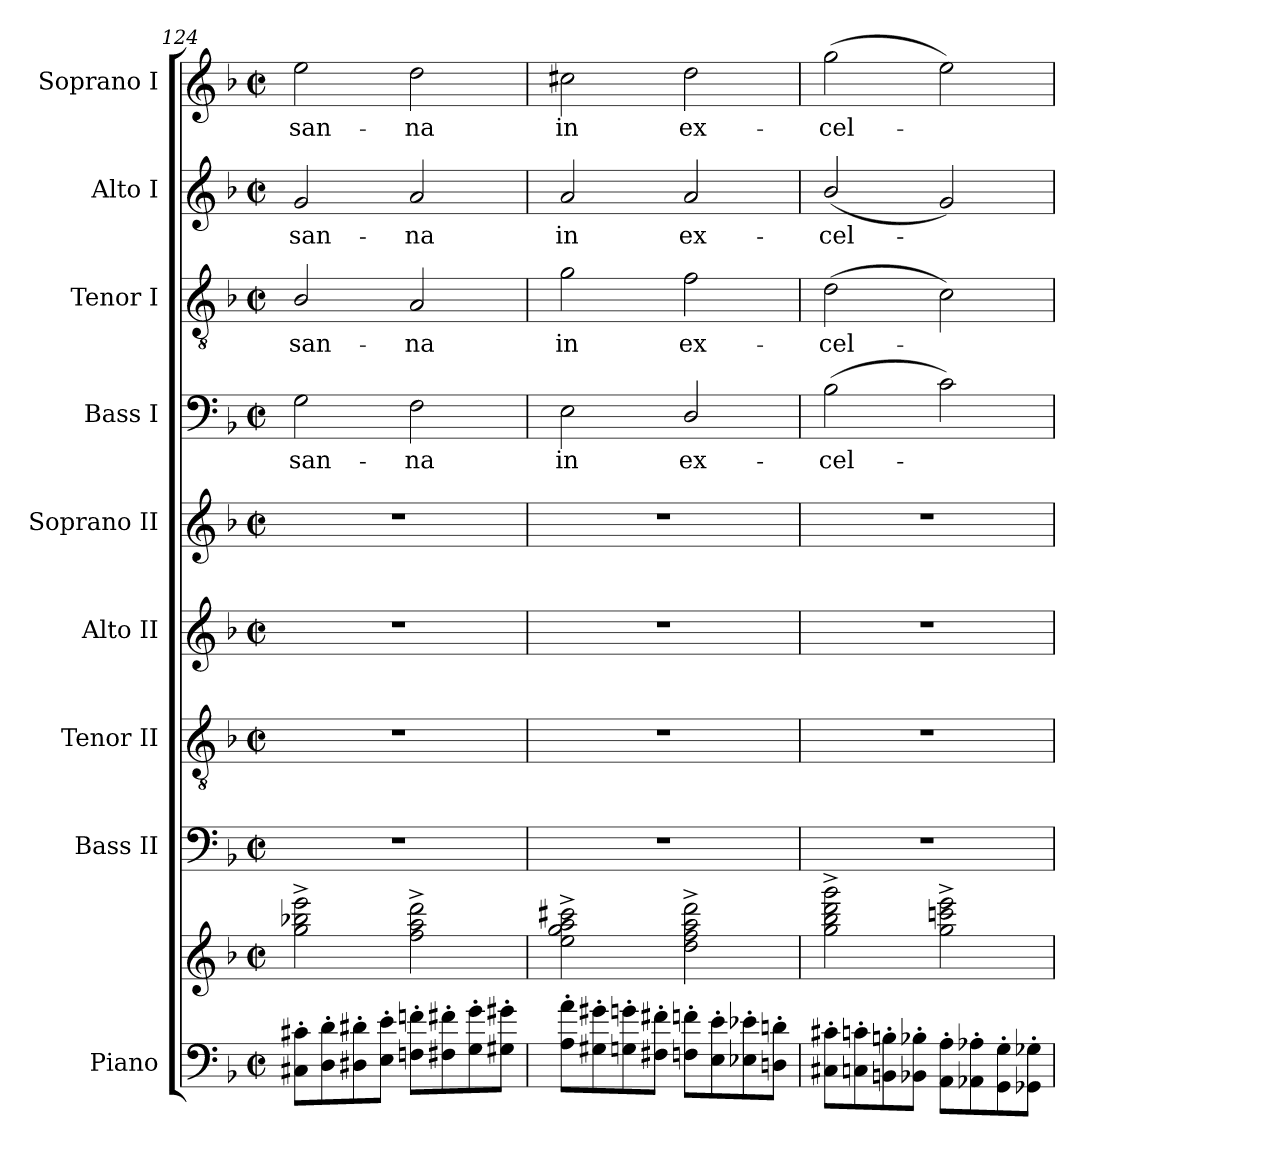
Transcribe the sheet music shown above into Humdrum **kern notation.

**kern	**kern	**kern	**kern	**kern	**kern	**kern	**text	**kern	**text	**kern	**text	**kern	**text
*part9	*part9	*part8	*part7	*part6	*part5	*part4	*part4	*part3	*part3	*part2	*part2	*part1	*part1
*staff10	*staff9	*staff8	*staff7	*staff6	*staff5	*staff4	*staff4	*staff3	*staff3	*staff2	*staff2	*staff1	*staff1
*I"Piano	*	*I"Bass II	*I"Tenor II	*I"Alto II	*I"Soprano II	*I"Bass I	*	*I"Tenor I	*	*I"Alto I	*	*I"Soprano I	*
*I'Pno.	*	*I'B.	*I'T.	*I'A.	*I'S.	*I'B.	*	*I'T.	*	*I'A.	*	*I'S.	*
!!LO:PB:g=z
*clefF4	*clefG2	*clefF4	*clefGv2	*clefG2	*clefG2	*clefF4	*	*clefGv2	*	*clefG2	*	*clefG2	*
*	*	*	*ITrd7c12	*	*	*	*	*ITrd7c12	*	*	*	*	*
*k[b-]	*k[b-]	*k[b-]	*k[b-]	*k[b-]	*k[b-]	*k[b-]	*	*k[b-]	*	*k[b-]	*	*k[b-]	*
*F:	*F:	*F:	*F:	*F:	*F:	*F:	*	*F:	*	*F:	*	*F:	*
*M2/2	*M2/2	*M2/2	*M2/2	*M2/2	*M2/2	*M2/2	*	*M2/2	*	*M2/2	*	*M2/2	*
*met(c|)	*met(c|)	*met(c|)	*met(c|)	*met(c|)	*met(c|)	*met(c|)	*	*met(c|)	*	*met(c|)	*	*met(c|)	*
=124	=124	=124	=124	=124	=124	=124	=124	=124	=124	=124	=124	=124	=124
!	!	!	!	!	!	!	!LO:LY:b:color=#000000	!	!	!	!	!	!
!	!	!	!	!	!	!	!	!	!LO:LY:b:color=#000000	!	!	!	!
!	!	!	!	!	!	!	!	!	!	!	!LO:LY:b:color=#000000	!	!
!	!	!	!	!	!	!	!	!	!	!	!	!	!LO:LY:b:color=#000000
8C#Xi\' 8c#Xi'L	2ggi\^ 2bb-Xi^ 2eeei^	1r	1r	1r	1r	2Gi\	-san-	2BB-i/	-san-	2gi/	-san-	2eei\	-san-
8Di\' 8di'	.	.	.	.	.	.	.	.	.	.	.	.	.
8D#Xi\' 8d#Xi'	.	.	.	.	.	.	.	.	.	.	.	.	.
8Ei\' 8ei'J	.	.	.	.	.	.	.	.	.	.	.	.	.
!	!	!	!	!	!	!	!LO:LY:b:color=#000000	!	!	!	!	!	!
!	!	!	!	!	!	!	!	!	!LO:LY:b:color=#000000	!	!	!	!
!	!	!	!	!	!	!	!	!	!	!	!LO:LY:b:color=#000000	!	!
!	!	!	!	!	!	!	!	!	!	!	!	!	!LO:LY:b:color=#000000
8Fni\' 8fni'L	2ffi\^ 2aai^ 2dddi^	.	.	.	.	2Fi\	-na	2AAi/	-na	2ai/	-na	2ddi\	-na
8F#Xi\' 8f#Xi'	.	.	.	.	.	.	.	.	.	.	.	.	.
8Gi\' 8gi'	.	.	.	.	.	.	.	.	.	.	.	.	.
8G#Xi\' 8g#Xi'J	.	.	.	.	.	.	.	.	.	.	.	.	.
=125	=125	=125	=125	=125	=125	=125	=125	=125	=125	=125	=125	=125	=125
!	!	!	!	!	!	!	!LO:LY:b:color=#000000	!	!	!	!	!	!
!	!	!	!	!	!	!	!	!	!LO:LY:b:color=#000000	!	!	!	!
!	!	!	!	!	!	!	!	!	!	!	!LO:LY:b:color=#000000	!	!
!	!	!	!	!	!	!	!	!	!	!	!	!	!LO:LY:b:color=#000000
8Ai\' 8ai'L	2eei\^ 2ggi^ 2aai^ 2ccc#Xi^	1r	1r	1r	1r	2Ei\	in	2Gi\	in	2ai/	in	2cc#Xi\	in
8G#Xi\' 8g#Xi'	.	.	.	.	.	.	.	.	.	.	.	.	.
8Gni\' 8gni'	.	.	.	.	.	.	.	.	.	.	.	.	.
8F#Xi\' 8f#Xi'J	.	.	.	.	.	.	.	.	.	.	.	.	.
!	!	!	!	!	!	!	!LO:LY:b:color=#000000	!	!	!	!	!	!
!	!	!	!	!	!	!	!	!	!LO:LY:b:color=#000000	!	!	!	!
!	!	!	!	!	!	!	!	!	!	!	!LO:LY:b:color=#000000	!	!
!	!	!	!	!	!	!	!	!	!	!	!	!	!LO:LY:b:color=#000000
8Fni\' 8fni'L	2ddi\^ 2ffi^ 2aai^ 2dddi^	.	.	.	.	2Di/	ex-	2Fi\	ex-	2ai/	ex-	2ddi\	ex-
8Ei\' 8ei'	.	.	.	.	.	.	.	.	.	.	.	.	.
8E-Xi\' 8e-Xi'	.	.	.	.	.	.	.	.	.	.	.	.	.
8Dni\' 8dni'J	.	.	.	.	.	.	.	.	.	.	.	.	.
=126	=126	=126	=126	=126	=126	=126	=126	=126	=126	=126	=126	=126	=126
!	!	!	!	!	!	!	!LO:LY:b:color=#000000	!	!	!	!	!	!
!	!	!	!	!	!	!	!	!	!LO:LY:b:color=#000000	!	!	!	!
!	!	!	!	!	!	!	!	!	!	!	!LO:LY:b:color=#000000	!	!
!	!	!	!	!	!	!	!	!	!	!	!	!	!LO:LY:b:color=#000000
8C#Xi\' 8c#Xi'L	2ggi\^ 2bb-i^ 2dddi^ 2gggi^	1r	1r	1r	1r	(2B-i\	-cel-	(2Di\	-cel-	(2b-i/	-cel-	(2ggi\	-cel-
8Cni\' 8cni'	.	.	.	.	.	.	.	.	.	.	.	.	.
8BBni\' 8Bni'	.	.	.	.	.	.	.	.	.	.	.	.	.
8BB-Xi\' 8B-Xi'J	.	.	.	.	.	.	.	.	.	.	.	.	.
8AAi\' 8Ai'L	2ggi\^ 2cccni^ 2eeei^	.	.	.	.	2ci\)	.	2Ci\)	.	2gi/)	.	2eei\)	.
8AA-Xi\' 8A-Xi'	.	.	.	.	.	.	.	.	.	.	.	.	.
8GGi\' 8Gi'	.	.	.	.	.	.	.	.	.	.	.	.	.
8GG-Xi\' 8G-Xi'J	.	.	.	.	.	.	.	.	.	.	.	.	.
=	=	=	=	=	=	=	=	=	=	=	=	=	=
*-	*-	*-	*-	*-	*-	*-	*-	*-	*-	*-	*-	*-	*-
